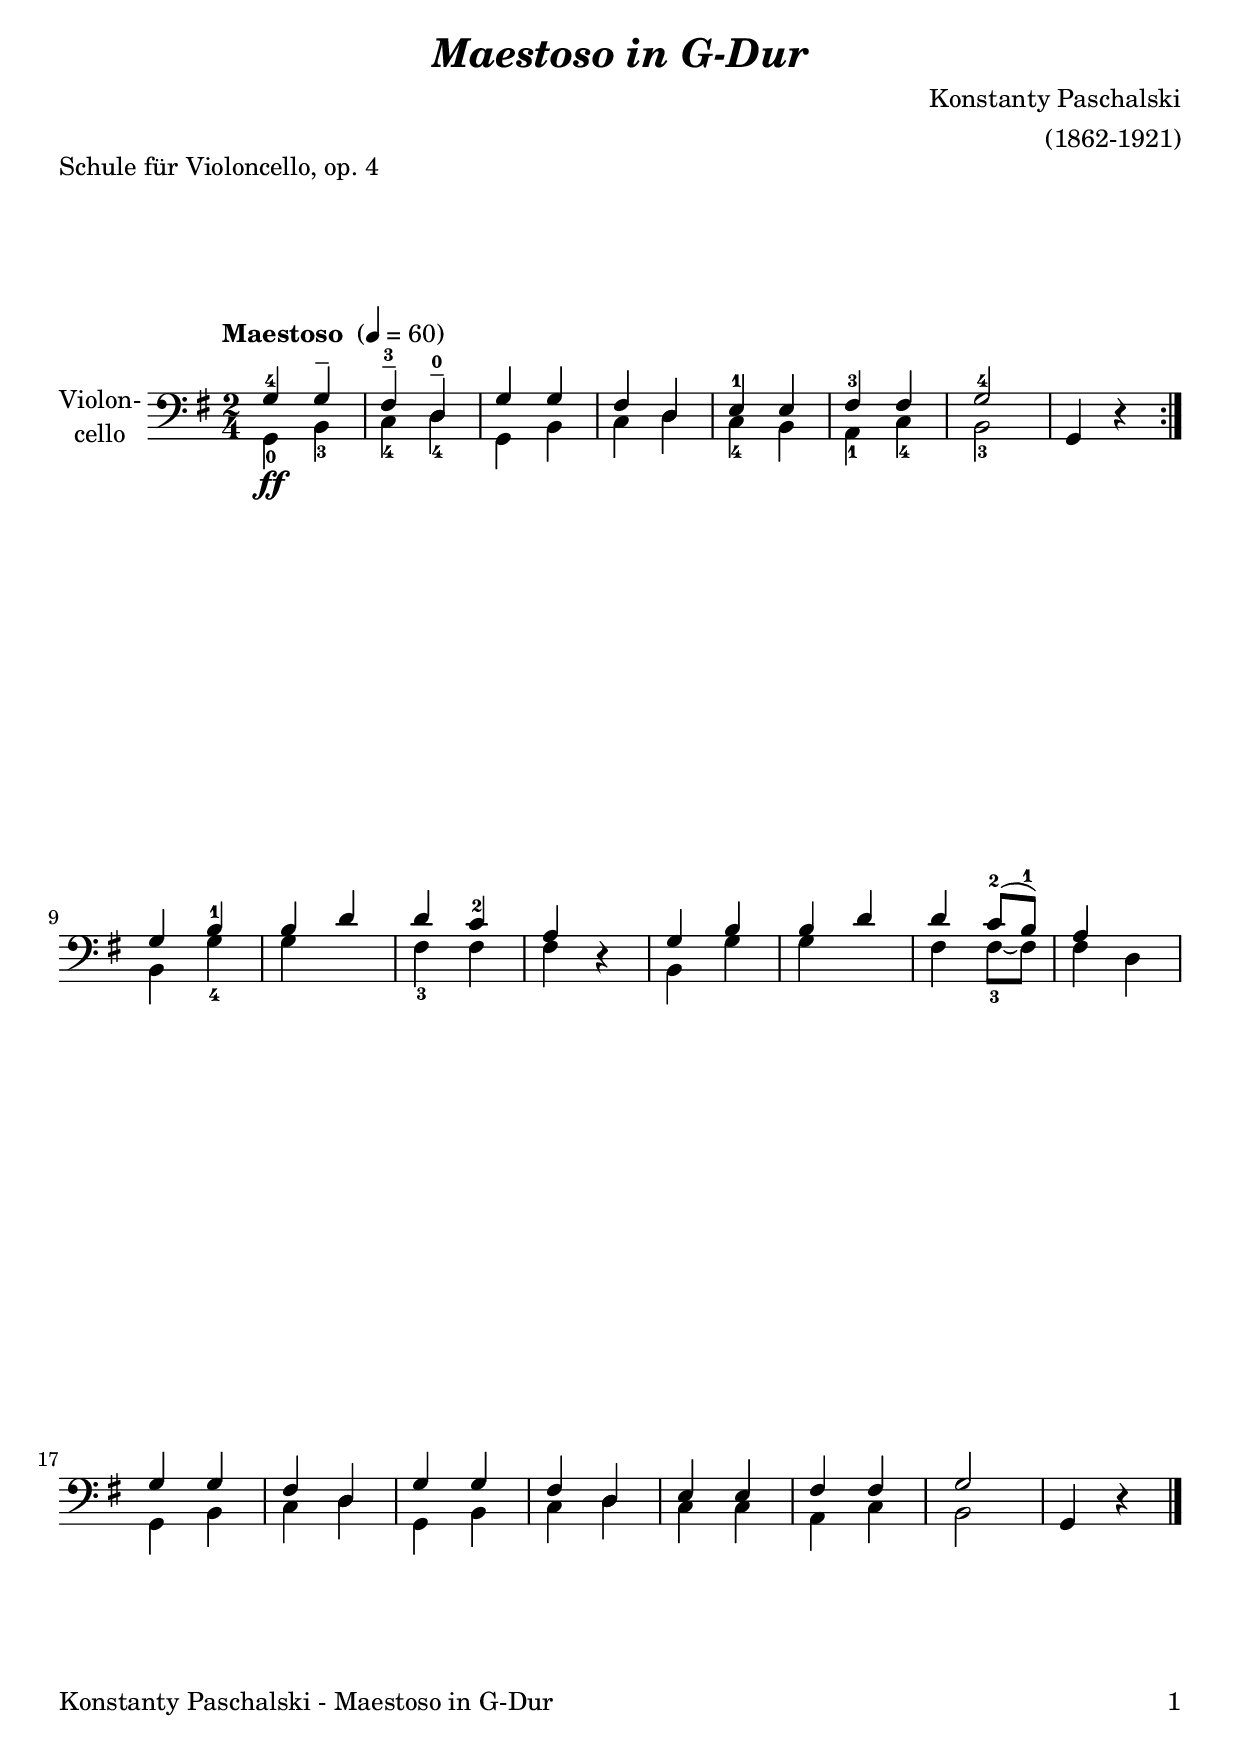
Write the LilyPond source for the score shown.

\version "2.24.1"
\include "deutsch.ly"

#(set-global-staff-size 22)

\header {
  title     = \markup \bold \italic "Maestoso in G-Dur"
  composer  = "Konstanty Paschalski"
  arranger  = "(1862-1921)"
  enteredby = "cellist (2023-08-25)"
  piece     = "Schule für Violoncello, op. 4"
}

voiceconsts = {
  \key g \major
  \time 2/4
  \clef "bass"
%  \numericTimeSignature
  \compressEmptyMeasures
  % Set default beaming for all staves
%  \set Timing.beamExceptions = #'()
%  \set Timing.baseMoment     = #(ly:make-moment 1 4)
%  \set Timing.beatStructure  = #'(1 1 1)
  \tempo "Maestoso " 4=60
}

mist = "string ensemble 1"
mivl = "violin"
miba = "cello"
mipz = "pizzicato strings"

arco = \markup \italic "arco"
atem = \mark \markup \box \italic "a tempo"
dolc = \markup \italic "dolce"
pizz = \markup \italic "pizz"
rit  = \mark \markup \box \italic "rit."

va = \relative c' {
  \voiceconsts

  \repeat volta 2 {
    << {
      g4-4 g--
      fis---3 d---0
      g g
      fis d
      e-1 e
      fis-3 fis
      g2-4
    } \\ {
      g,4-0\ff h-3
      c-4
      d-4
      g, h
      c d
      c-4 h
      a-1 c-4
      h2-3
    } >>
    g4 r
  }
  << {
    g' h-1
    h d
    d c-2
    a
  } \\ {
    h, g'-4
    g s
    fis-3 fis
    fis
  } >>
  r
  << {
    g h
    h d
    d c8(-2 h)-1
    a4 s

    g g
    fis d
    g g
    fis d
    e e
    fis fis
    g2
  } \\ {
    h,4 g'
    g s
    fis fis8~-3 fis
    fis4 d

    g, h
    c d
    g, h
    c d
    c c
    a c
    h2
  } >>
  g4 r \bar "|."
}


music = \new StaffGroup <<
      \new Staff {
	\set Staff.midiInstrument = \miba
	\set Staff.instrumentName = \markup \center-column { "Violon-" "cello" }
	\transpose g g { \va }
      }
>>

\book {
   \paper {
    print-page-number = ##t
    print-first-page-number = ##t
    ragged-last-bottom = ##f
    oddHeaderMarkup = \markup \null
    evenHeaderMarkup = \markup \null
    oddFooterMarkup = \markup {
      \fill-line {
        \if \should-print-page-number
        "Konstanty Paschalski - Maestoso in G-Dur" \fromproperty #'page:page-number-string
      }
    }
    evenFooterMarkup = \oddFooterMarkup
  } \score {
    \music
    \layout {}
  }

  \score {
    \unfoldRepeats \music

    \midi {
      \context {
        \Score
      }
    }
  }
}